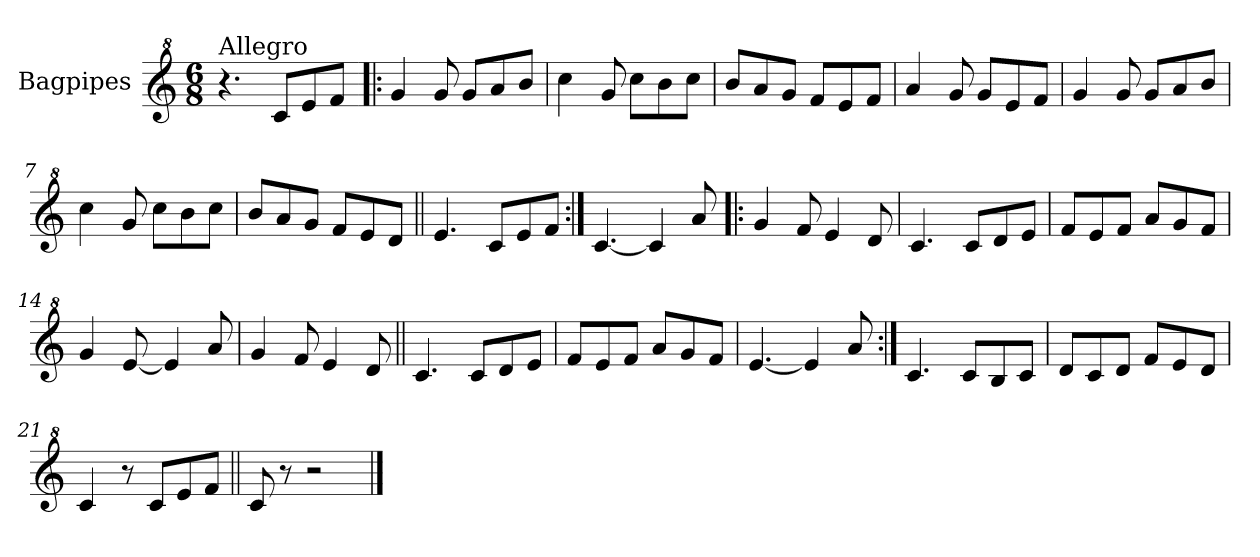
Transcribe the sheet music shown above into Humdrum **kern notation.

**kern
*part1
*staff1
*I"Bagpipes
*I'Bag
*clefG^2
*k[]
*C:
*M6/8
=1
!LO:TX:a:t=Allegro
4.r
8cc/L
8ee/
8ff/J
=2!|:
4gg/
8gg/
8gg/L
8aa/
8bb/J
=3
4ccc\
8gg/
8ccc\L
8bb\
8ccc\J
=4
8bb/L
8aa/
8gg/J
8ff/L
8ee/
8ff/J
=5
4aa/
8gg/
8gg/L
8ee/
8ff/J
=6
4gg/
8gg/
8gg/L
8aa/
8bb/J
=7
4ccc\
8gg/
8ccc\L
8bb\
8ccc\J
!!LO:LB:g=z
=8
8bb/L
8aa/
8gg/J
8ff/L
8ee/
8dd/J
=9||
4.ee/
8cc/L
8ee/
8ff/J
=10:|!
[4.cc/
4cc/]
8aa/
=11!|:
4gg/
8ff/
4ee/
8dd/
=12
4.cc/
8cc/L
8dd/
8ee/J
=13
8ff/L
8ee/
8ff/J
8aa/L
8gg/
8ff/J
=14
4gg/
[8ee/
4ee/]
8aa/
!!LO:LB:g=z
=15
4gg/
8ff/
4ee/
8dd/
=16||
4.cc/
8cc/L
8dd/
8ee/J
=17
8ff/L
8ee/
8ff/J
8aa/L
8gg/
8ff/J
=18
[4.ee/
4ee/]
8aa/
=19:|!
4.cc/
8cc/L
8b/
8cc/J
=20
8dd/L
8cc/
8dd/J
8ff/L
8ee/
8dd/J
=21
4cc/
8r
8cc/L
8ee/
8ff/J
=22||
8cc/
8r
2r
==
*-
